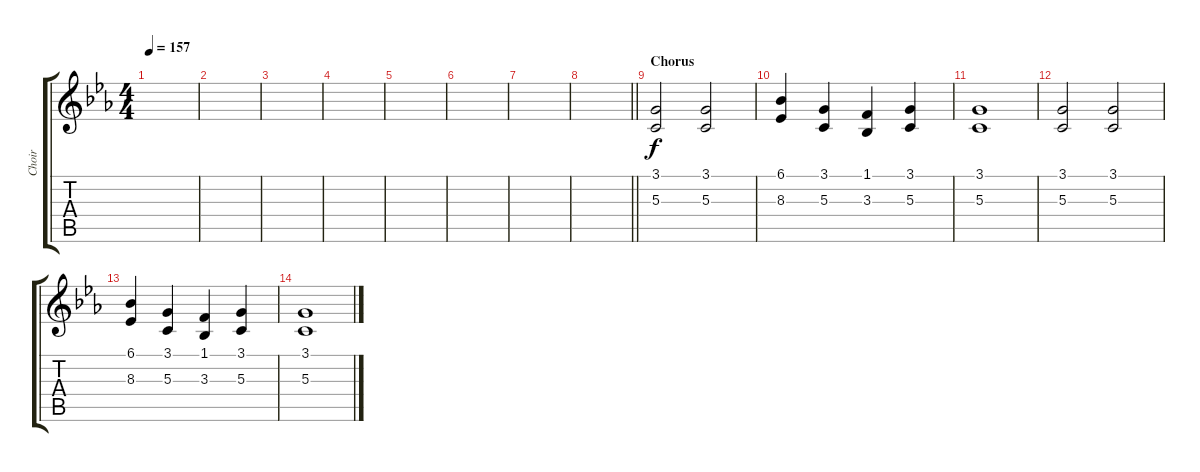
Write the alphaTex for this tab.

\track ("Choir" "Choir") {instrument choiraahs}
\staff {score tabs}
\tuning (E4 B3 G3 D3 A2 E2) {hide}
\ts (4 4)
\tempo 157
\clef g2
\ks eb
|
|
|
|
|
|
|
\barLineRight lightlight
|
\section ("" "Chorus")
(3.1 5.3).2 (3.1 5.3).2 |
(6.1 8.3).4 (3.1 5.3).4 (1.1 3.3).4 (3.1 5.3).4 |
(3.1 5.3).1 |
(3.1 5.3).2 (3.1 5.3).2 |
(6.1 8.3).4 (3.1 5.3).4 (1.1 3.3).4 (3.1 5.3).4 |
(3.1 5.3).1
